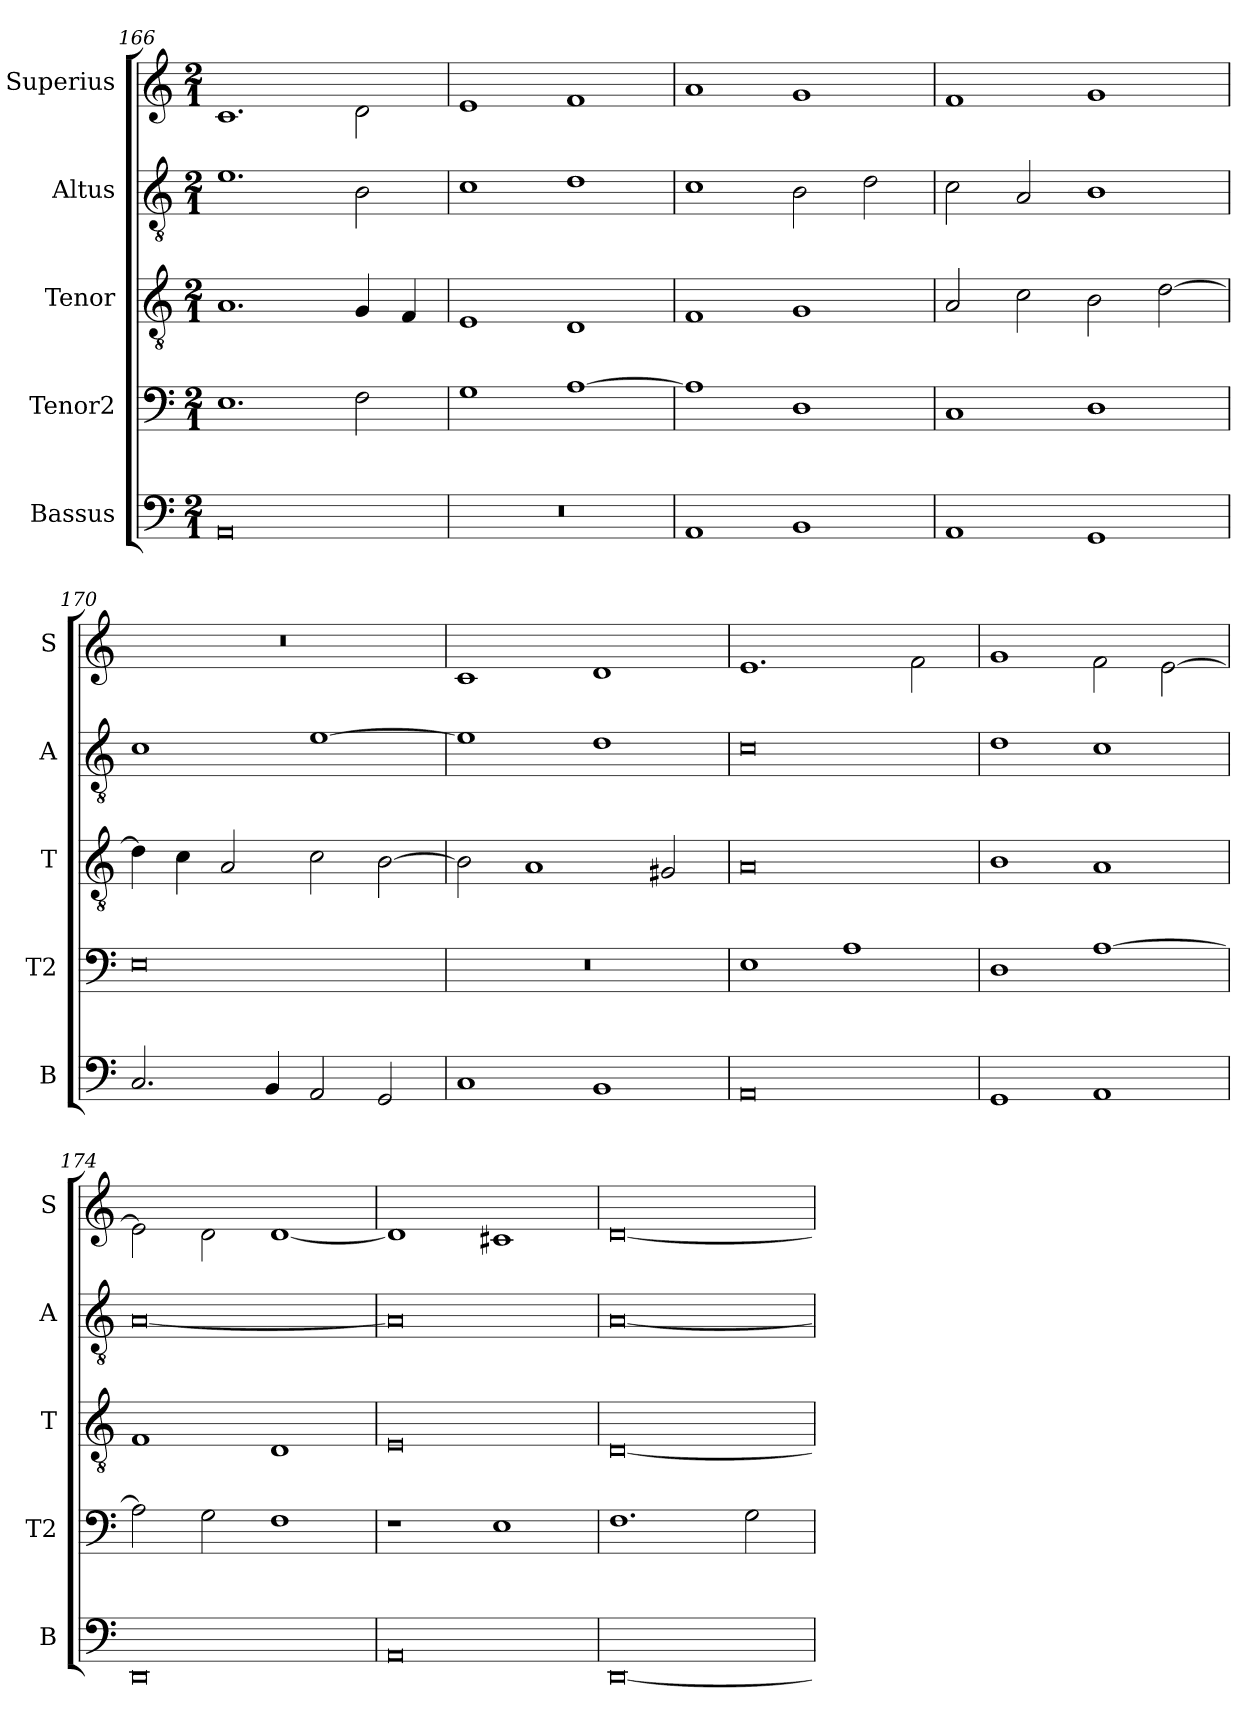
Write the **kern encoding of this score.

**kern	**kern	**kern	**kern	**kern
*part5	*part4	*part3	*part2	*part1
*staff5	*staff4	*staff3	*staff2	*staff1
*I"Bassus	*I"Tenor2	*I"Tenor	*I"Altus	*I"Superius
*I'B	*I'T2	*I'T	*I'A	*I'S
*clefF4	*clefF4	*clefGv2	*clefGv2	*clefG2
*k[]	*k[]	*k[]	*k[]	*k[]
*M2/1	*M2/1	*M2/1	*M2/1	*M2/1
=166	=166	=166	=166	=166
0AA	1.E	1.A	1.e	1.c
.	2F\	4G/	2B\	2d\
.	.	4F/	.	.
=167	=167	=167	=167	=167
0r	1G	1E	1c	1e
.	[1A	1D	1d	1f
=168	=168	=168	=168	=168
1AA	1A]	1F	1c	1a
1BB	1D	1G	2B\	1g
.	.	.	2d\	.
=169	=169	=169	=169	=169
1AA	1C	2A/	2c\	1f
.	.	2c\	2A/	.
1GG	1D	2B\	1B	1g
.	.	[2d\	.	.
=170	=170	=170	=170	=170
2.C/	0E	4d\]	1c	0r
.	.	4c\	.	.
.	.	2A/	.	.
4BB/	.	.	.	.
2AA/	.	2c\	[1e	.
2GG/	.	[2B\	.	.
=171	=171	=171	=171	=171
1C	0r	2B\]	1e]	1c
.	.	1A	.	.
1BB	.	.	1d	1d
.	.	2G#X/	.	.
=172	=172	=172	=172	=172
0AA	1E	0A	0c	1.e
.	1A	.	.	.
.	.	.	.	2f\
=173	=173	=173	=173	=173
1GG	1D	1B	1d	1g
1AA	[1A	1A	1c	2f\
.	.	.	.	[2e\
=174	=174	=174	=174	=174
0DD	2A\]	1F	[0A	2e\]
.	2G\	.	.	2d\
.	1F	1D	.	[1d
=175	=175	=175	=175	=175
0AA	1r	0E	0A]	1d]
.	1E	.	.	1c#X
=176	=176	=176	=176	=176
[0DD	1.F	[0D	[0A	[0d
.	2G\	.	.	.
=	=	=	=	=
*-	*-	*-	*-	*-
